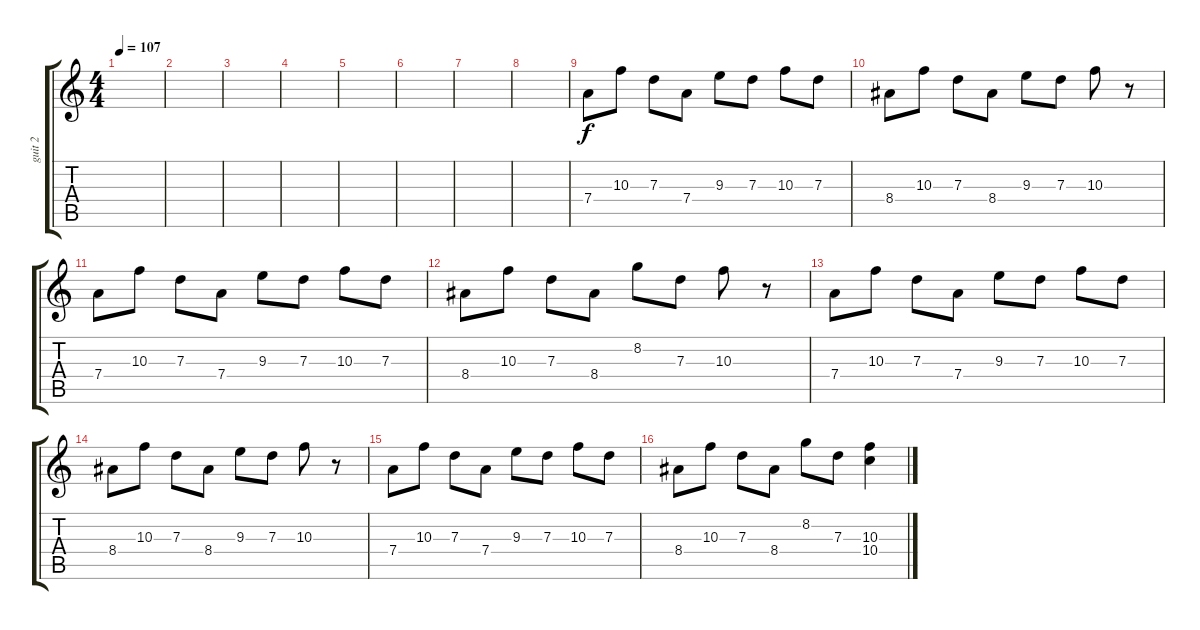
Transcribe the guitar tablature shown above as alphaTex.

\track ("guit 2" "guit 2") {instrument overdrivenguitar}
\staff {score tabs}
\tuning (E4 B3 G3 D3 A2 E2) {hide}
\ts (4 4)
\tempo 107
\clef g2
\ks c
|
|
|
|
|
|
|
|
7.4.8 10.3.8 7.3.8 7.4.8 9.3.8 7.3.8 10.3.8 7.3.8 |
8.4.8 10.3.8 7.3.8 8.4.8 9.3.8 7.3.8 10.3.8 r.8 |
7.4.8 10.3.8 7.3.8 7.4.8 9.3.8 7.3.8 10.3.8 7.3.8 |
8.4.8 10.3.8 7.3.8 8.4.8 8.2.8 7.3.8 10.3.8 r.8 |
7.4.8 10.3.8 7.3.8 7.4.8 9.3.8 7.3.8 10.3.8 7.3.8 |
8.4.8 10.3.8 7.3.8 8.4.8 9.3.8 7.3.8 10.3.8 r.8 |
7.4.8 10.3.8 7.3.8 7.4.8 9.3.8 7.3.8 10.3.8 7.3.8 |
8.4.8 10.3.8 7.3.8 8.4.8 8.2.8 7.3.8 (10.3{ss} 10.4{ss}).4
